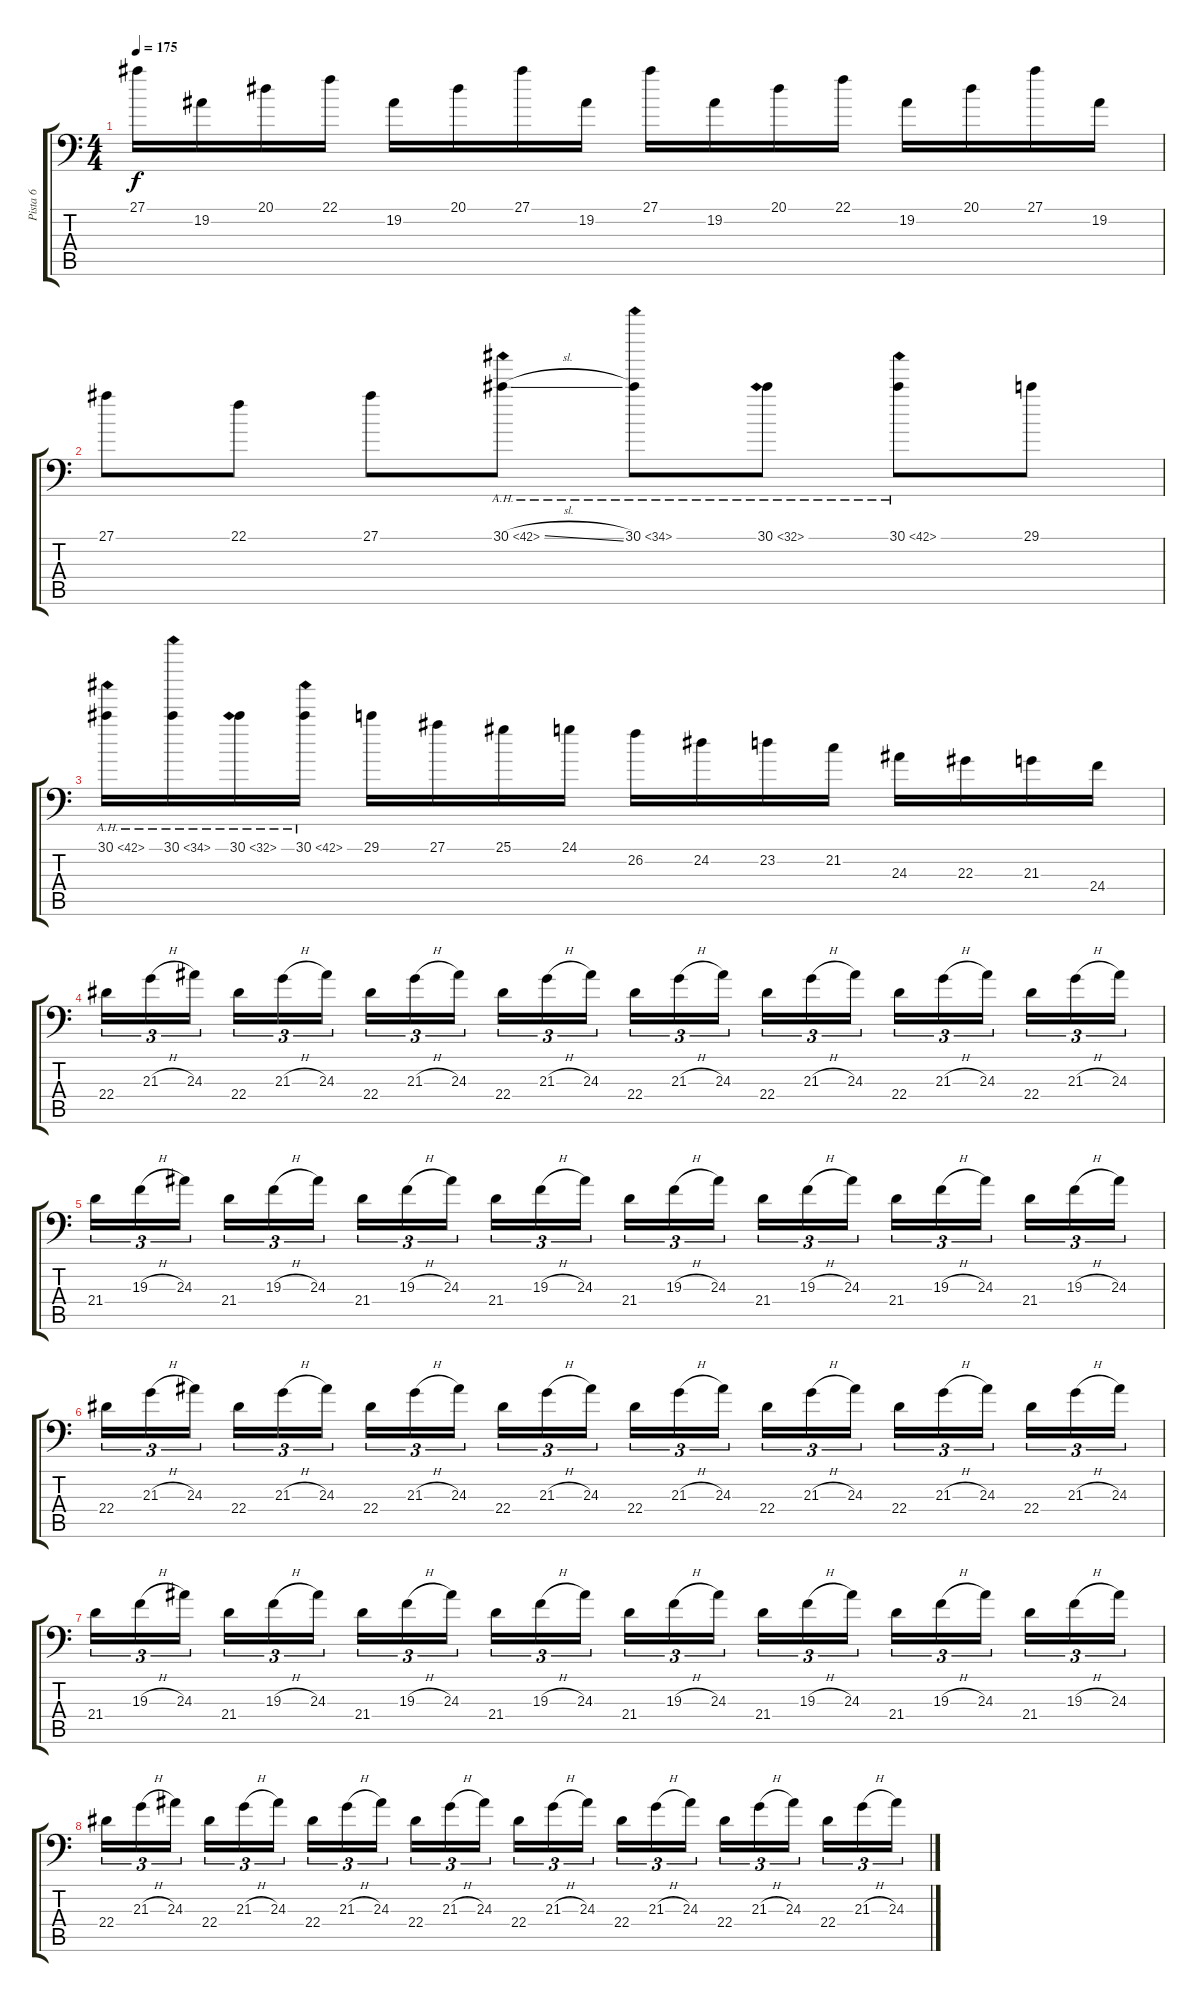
\track ("Pista 6" "Pista 6") {instrument lead2sawtooth}
\staff {score tabs}
\tuning (G3 Eb3 Bb2 F2 C2 G1) {hide}
\ts (4 4)
\tempo 175
\clef f4
\ks c
27.1.16{dy f} 19.2.16 20.1.16 22.1.16 19.2.16 20.1.16 27.1.16 19.2.16 27.1.16 19.2.16 20.1.16 22.1.16 19.2.16 20.1.16 27.1.16 19.2.16 |
27.1.8 22.1.8 27.1.8 30.1{ah 12 sl}.8 30.1{ah 4}.8 30.1{ah 2}.8 30.1{ah 12}.8 29.1.8 |
30.1{ah 12}.16 30.1{ah 4}.16 30.1{ah 2}.16 30.1{ah 12}.16 29.1.16 27.1.16 25.1.16 24.1.16 26.2.16 24.2.16 23.2.16 21.2.16 24.3.16 22.3.16 21.3.16 24.4.16 |
22.4.16{tu (3 2)} 21.3{h}.16{tu (3 2)} 24.3.16{tu (3 2) beam splitsecondary} 22.4.16{tu (3 2)} 21.3{h}.16{tu (3 2)} 24.3.16{tu (3 2)} 22.4.16{tu (3 2)} 21.3{h}.16{tu (3 2)} 24.3.16{tu (3 2) beam splitsecondary} 22.4.16{tu (3 2)} 21.3{h}.16{tu (3 2)} 24.3.16{tu (3 2)} 22.4.16{tu (3 2)} 21.3{h}.16{tu (3 2)} 24.3.16{tu (3 2) beam splitsecondary} 22.4.16{tu (3 2)} 21.3{h}.16{tu (3 2)} 24.3.16{tu (3 2)} 22.4.16{tu (3 2)} 21.3{h}.16{tu (3 2)} 24.3.16{tu (3 2) beam splitsecondary} 22.4.16{tu (3 2)} 21.3{h}.16{tu (3 2)} 24.3.16{tu (3 2)} |
21.4.16{tu (3 2)} 19.3{h}.16{tu (3 2)} 24.3.16{tu (3 2) beam splitsecondary} 21.4.16{tu (3 2)} 19.3{h}.16{tu (3 2)} 24.3.16{tu (3 2)} 21.4.16{tu (3 2)} 19.3{h}.16{tu (3 2)} 24.3.16{tu (3 2) beam splitsecondary} 21.4.16{tu (3 2)} 19.3{h}.16{tu (3 2)} 24.3.16{tu (3 2)} 21.4.16{tu (3 2)} 19.3{h}.16{tu (3 2)} 24.3.16{tu (3 2) beam splitsecondary} 21.4.16{tu (3 2)} 19.3{h}.16{tu (3 2)} 24.3.16{tu (3 2)} 21.4.16{tu (3 2)} 19.3{h}.16{tu (3 2)} 24.3.16{tu (3 2) beam splitsecondary} 21.4.16{tu (3 2)} 19.3{h}.16{tu (3 2)} 24.3.16{tu (3 2)} |
22.4.16{tu (3 2)} 21.3{h}.16{tu (3 2)} 24.3.16{tu (3 2) beam splitsecondary} 22.4.16{tu (3 2)} 21.3{h}.16{tu (3 2)} 24.3.16{tu (3 2)} 22.4.16{tu (3 2)} 21.3{h}.16{tu (3 2)} 24.3.16{tu (3 2) beam splitsecondary} 22.4.16{tu (3 2)} 21.3{h}.16{tu (3 2)} 24.3.16{tu (3 2)} 22.4.16{tu (3 2)} 21.3{h}.16{tu (3 2)} 24.3.16{tu (3 2) beam splitsecondary} 22.4.16{tu (3 2)} 21.3{h}.16{tu (3 2)} 24.3.16{tu (3 2)} 22.4.16{tu (3 2)} 21.3{h}.16{tu (3 2)} 24.3.16{tu (3 2) beam splitsecondary} 22.4.16{tu (3 2)} 21.3{h}.16{tu (3 2)} 24.3.16{tu (3 2)} |
21.4.16{tu (3 2)} 19.3{h}.16{tu (3 2)} 24.3.16{tu (3 2) beam splitsecondary} 21.4.16{tu (3 2)} 19.3{h}.16{tu (3 2)} 24.3.16{tu (3 2)} 21.4.16{tu (3 2)} 19.3{h}.16{tu (3 2)} 24.3.16{tu (3 2) beam splitsecondary} 21.4.16{tu (3 2)} 19.3{h}.16{tu (3 2)} 24.3.16{tu (3 2)} 21.4.16{tu (3 2)} 19.3{h}.16{tu (3 2)} 24.3.16{tu (3 2) beam splitsecondary} 21.4.16{tu (3 2)} 19.3{h}.16{tu (3 2)} 24.3.16{tu (3 2)} 21.4.16{tu (3 2)} 19.3{h}.16{tu (3 2)} 24.3.16{tu (3 2) beam splitsecondary} 21.4.16{tu (3 2)} 19.3{h}.16{tu (3 2)} 24.3.16{tu (3 2)} |
22.4.16{tu (3 2)} 21.3{h}.16{tu (3 2)} 24.3.16{tu (3 2) beam splitsecondary} 22.4.16{tu (3 2)} 21.3{h}.16{tu (3 2)} 24.3.16{tu (3 2)} 22.4.16{tu (3 2)} 21.3{h}.16{tu (3 2)} 24.3.16{tu (3 2) beam splitsecondary} 22.4.16{tu (3 2)} 21.3{h}.16{tu (3 2)} 24.3.16{tu (3 2)} 22.4.16{tu (3 2)} 21.3{h}.16{tu (3 2)} 24.3.16{tu (3 2) beam splitsecondary} 22.4.16{tu (3 2)} 21.3{h}.16{tu (3 2)} 24.3.16{tu (3 2)} 22.4.16{tu (3 2)} 21.3{h}.16{tu (3 2)} 24.3.16{tu (3 2) beam splitsecondary} 22.4.16{tu (3 2)} 21.3{h}.16{tu (3 2)} 24.3.16{tu (3 2)}
